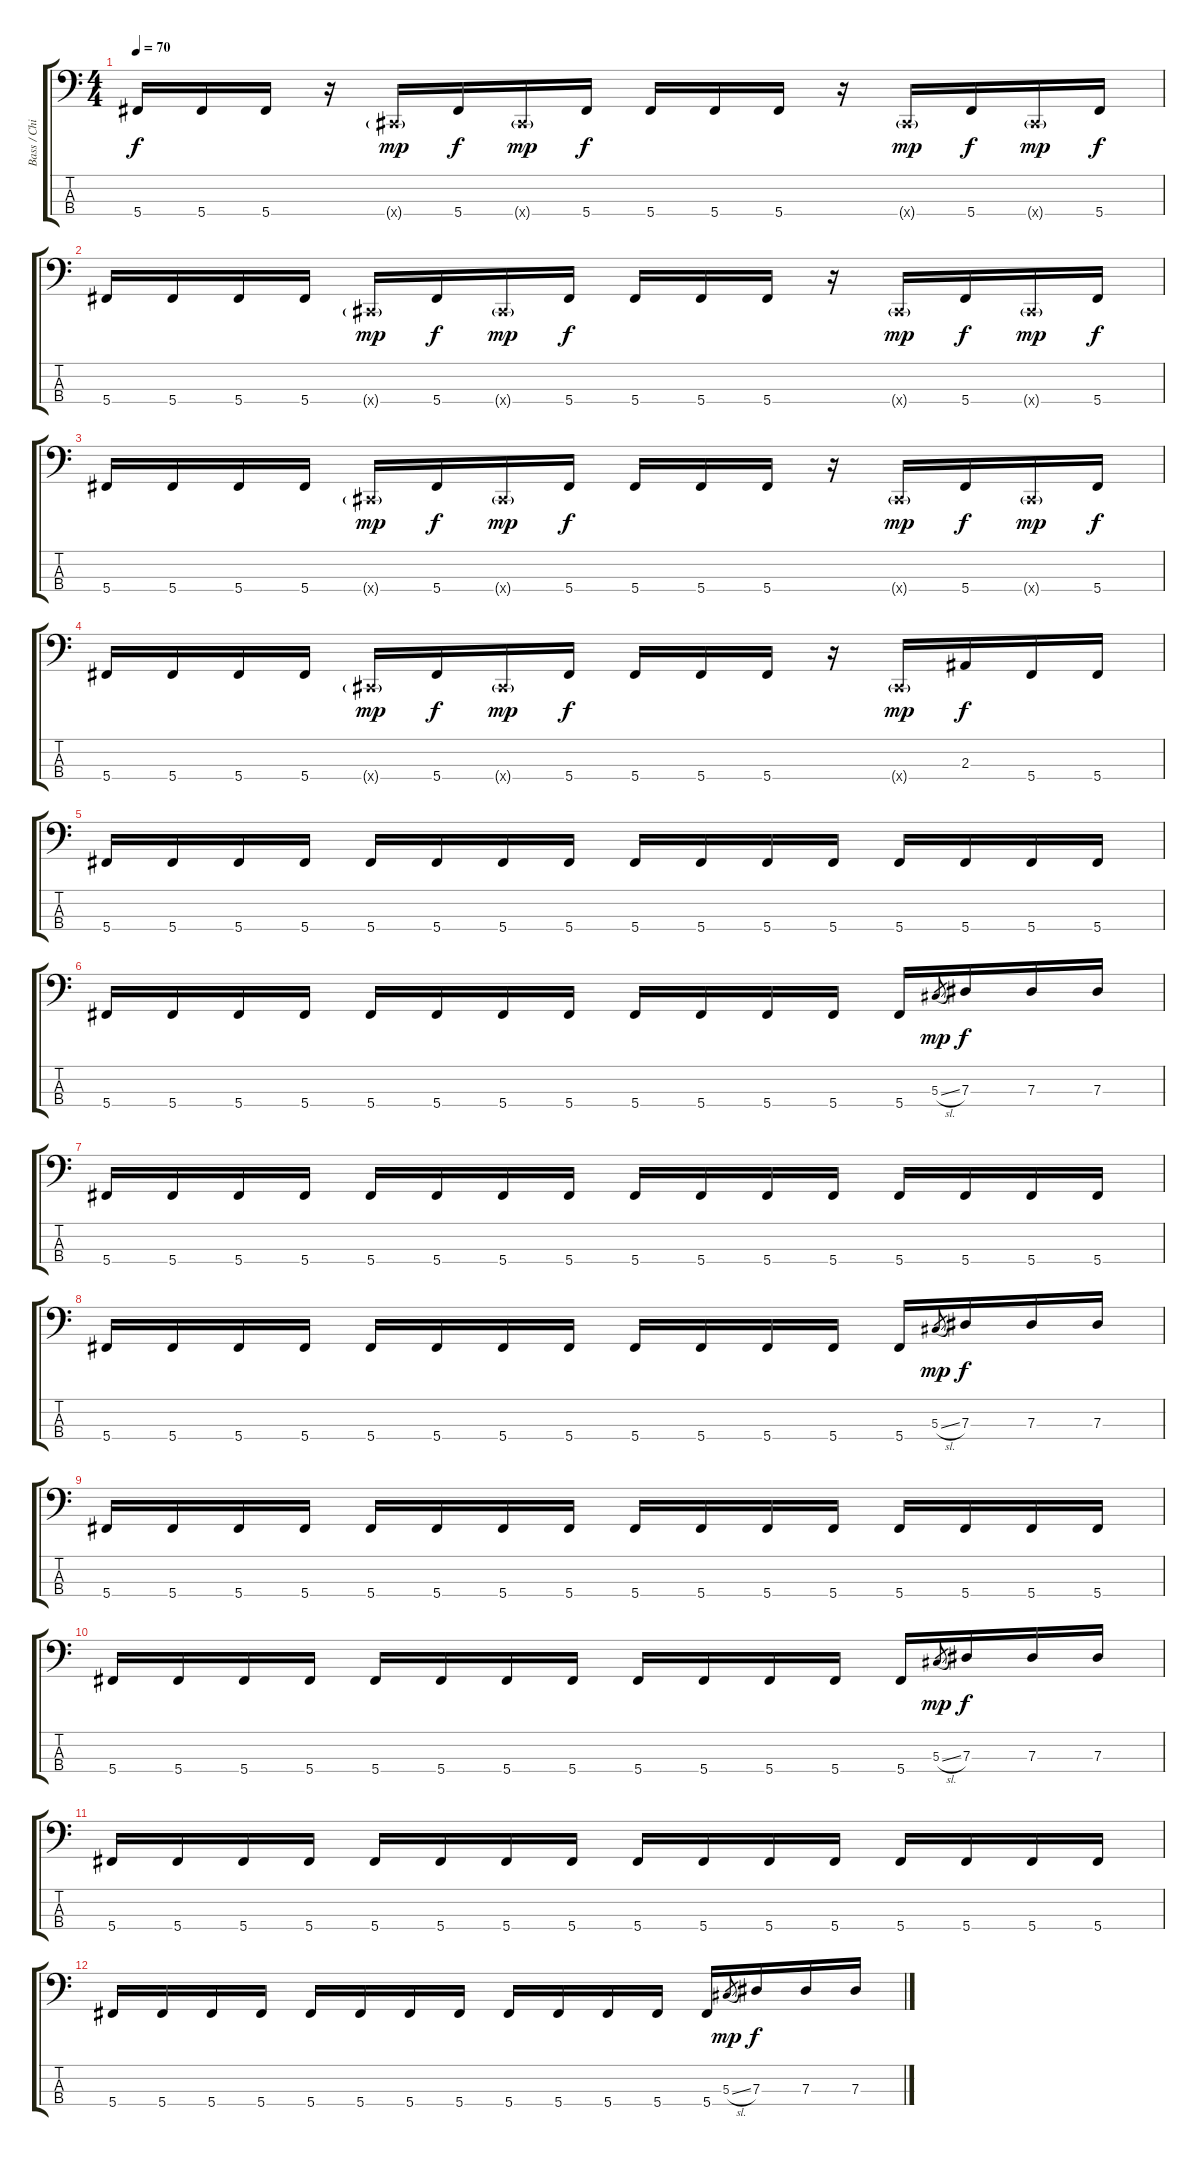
\track ("Bass / Chi cheng" "Bass / Chi") {instrument electricbassfinger}
\staff {score tabs}
\tuning (Gb2 Db2 Ab1 Db1) {hide}
\ts (4 4)
\tempo 70
\clef f4
\ks c
5.4.16{dy f} 5.4.16 5.4.16 r.16 0.4{g x}.16{dy mp} 5.4.16{dy f} 0.4{g x}.16{dy mp} 5.4.16{dy f} 5.4.16 5.4.16 5.4.16 r.16 0.4{g x}.16{dy mp} 5.4.16{dy f} 0.4{g x}.16{dy mp} 5.4.16{dy f} |
5.4.16 5.4.16 5.4.16 5.4.16 0.4{g x}.16{dy mp} 5.4.16{dy f} 0.4{g x}.16{dy mp} 5.4.16{dy f} 5.4.16 5.4.16 5.4.16 r.16 0.4{g x}.16{dy mp} 5.4.16{dy f} 0.4{g x}.16{dy mp} 5.4.16{dy f} |
5.4.16 5.4.16 5.4.16 5.4.16 0.4{g x}.16{dy mp} 5.4.16{dy f} 0.4{g x}.16{dy mp} 5.4.16{dy f} 5.4.16 5.4.16 5.4.16 r.16 0.4{g x}.16{dy mp} 5.4.16{dy f} 0.4{g x}.16{dy mp} 5.4.16{dy f} |
5.4.16 5.4.16 5.4.16 5.4.16 0.4{g x}.16{dy mp} 5.4.16{dy f} 0.4{g x}.16{dy mp} 5.4.16{dy f} 5.4.16 5.4.16 5.4.16 r.16 0.4{g x}.16{dy mp} 2.3.16{dy f} 5.4.16 5.4.16 |
5.4.16{volume 13} 5.4.16 5.4.16 5.4.16 5.4.16 5.4.16 5.4.16 5.4.16 5.4.16 5.4.16 5.4.16 5.4.16 5.4.16 5.4.16 5.4.16 5.4.16 |
5.4.16 5.4.16 5.4.16 5.4.16 5.4.16 5.4.16 5.4.16 5.4.16 5.4.16 5.4.16 5.4.16 5.4.16 5.4.16 5.3{sl}.8{gr dy mp} 7.3.16{dy f} 7.3.16 7.3.16 |
5.4.16{volume 8} 5.4.16 5.4.16 5.4.16 5.4.16 5.4.16 5.4.16 5.4.16 5.4.16 5.4.16 5.4.16 5.4.16 5.4.16 5.4.16 5.4.16 5.4.16 |
5.4.16 5.4.16 5.4.16 5.4.16 5.4.16 5.4.16 5.4.16 5.4.16 5.4.16 5.4.16 5.4.16 5.4.16 5.4.16 5.3{sl}.8{gr dy mp} 7.3.16{dy f} 7.3.16 7.3.16 |
5.4.16{volume 2} 5.4.16 5.4.16 5.4.16 5.4.16 5.4.16 5.4.16 5.4.16 5.4.16 5.4.16 5.4.16 5.4.16 5.4.16 5.4.16 5.4.16 5.4.16 |
5.4.16 5.4.16 5.4.16 5.4.16 5.4.16 5.4.16 5.4.16 5.4.16 5.4.16 5.4.16 5.4.16 5.4.16 5.4.16 5.3{sl}.8{gr dy mp} 7.3.16{dy f} 7.3.16 7.3.16 |
5.4.16 5.4.16 5.4.16 5.4.16 5.4.16 5.4.16 5.4.16 5.4.16 5.4.16 5.4.16 5.4.16 5.4.16 5.4.16 5.4.16 5.4.16 5.4.16 |
5.4.16 5.4.16 5.4.16 5.4.16 5.4.16 5.4.16 5.4.16 5.4.16 5.4.16 5.4.16 5.4.16 5.4.16 5.4.16 5.3{sl}.8{gr dy mp} 7.3.16{dy f} 7.3.16 7.3.16
